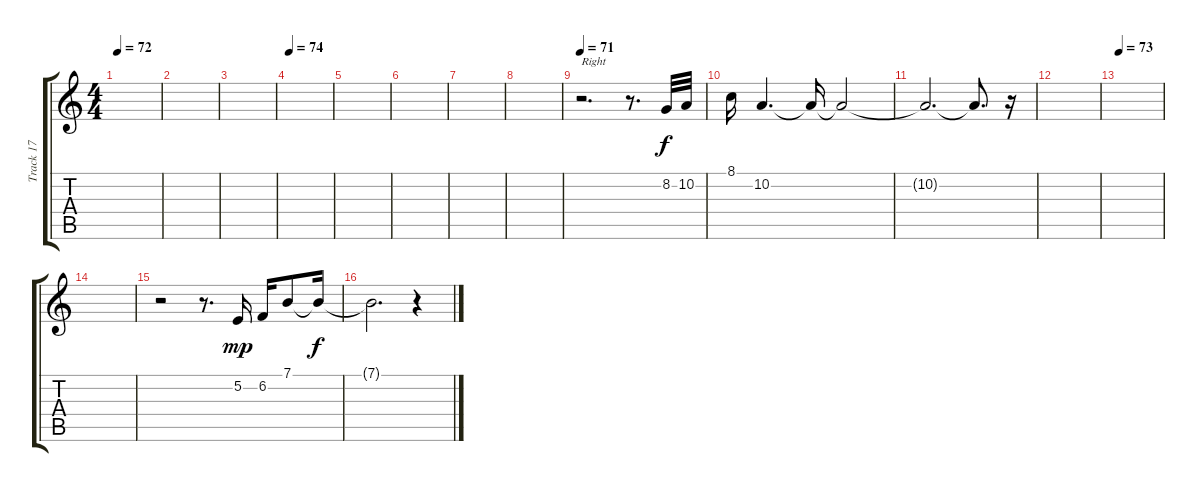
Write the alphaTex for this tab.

\track ("Track 17" "Track 17") {instrument lead2sawtooth}
\staff {score tabs}
\tuning (E4 B3 G3 D3 A2 E2) {hide}
\ts (4 4)
\tempo 72
\clef g2
\ks c
|
|
|
\tempo 74
|
|
|
|
|
\tempo 71
r.2{d txt "Right" balance 16} r.8{d} 8.2.32 10.2.32 |
8.1.16 10.2.4{d} 10.2{t}.16{dy f} 10.2{t}.2 |
10.2{t}.2{d} 10.2{t}.8{d} r.16 |
|
\tempo 73
|
|
r.2 r.8{d} 5.2.16{dy mp} 6.2.16 7.1.8 7.1{t}.16{dy f} |
7.1{t}.2{d} r.4
